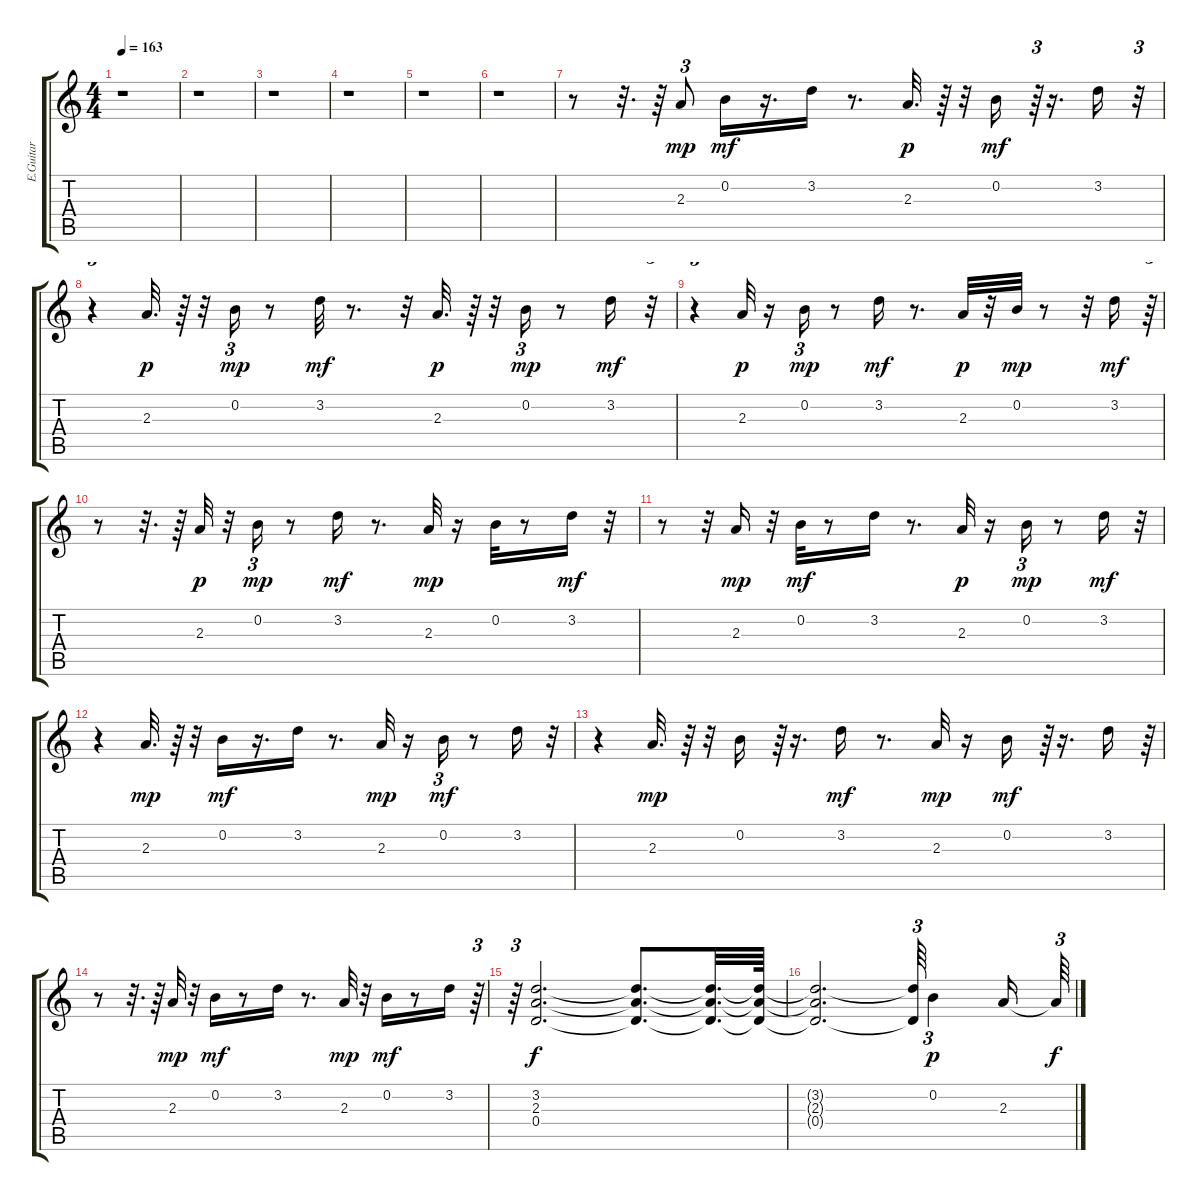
\track ("E.Guitar            " "E.Guitar  ") {instrument electricguitarclean}
\staff {score tabs}
\tuning (E4 B3 G3 D3 A2 E2) {hide}
\ts (4 4)
\tempo 163
\clef g2
\ks c
r.1{dy mf} |
r.1 |
r.1 |
r.1 |
r.1 |
r.1 |
r.8 r.32{d} r.64 2.3.8{tu (3 2) dy mp} 0.2.16{dy mf} r.16{d} 3.2.16 r.8{d} 2.3.32{d dy p} r.64 r.32 0.2.16{dy mf} r.64{tu (3 2)} r.16{d} 3.2.16 r.32{tu (3 2)} |
r.4{tu (3 2)} 2.3.32{d dy p} r.64 r.32 0.2.16{tu (3 2) dy mp} r.8 3.2.32{dy mf} r.8{d} r.32 2.3.32{d dy p} r.64 r.32 0.2.16{tu (3 2) dy mp} r.8 3.2.16{dy mf} r.32{tu (3 2)} |
r.4{tu (3 2)} 2.3.32{dy p} r.16 0.2.16{tu (3 2) dy mp} r.8 3.2.16{dy mf} r.8{d} 2.3.32{dy p} r.32 0.2.32{dy mp} r.8 r.32 3.2.16{dy mf} r.64{tu (3 2)} |
r.8 r.32{d} r.64 2.3.32{dy p} r.32 0.2.16{tu (3 2) dy mp} r.8 3.2.16{dy mf} r.8{d} 2.3.32{dy mp} r.16 0.2.32 r.8 3.2.16{dy mf} r.32 |
r.8 r.32 2.3.16{dy mp} r.32 0.2.32{dy mf} r.8 3.2.16 r.8{d} 2.3.32{dy p} r.16 0.2.16{tu (3 2) dy mp} r.8 3.2.16{dy mf} r.32{tu (3 2)} |
r.4{tu (3 2)} 2.3.32{d dy mp} r.64 r.32 0.2.16{dy mf} r.16{d} 3.2.16 r.8{d} 2.3.32{dy mp} r.16 0.2.16{tu (3 2) dy mf} r.8 3.2.16 r.32{tu (3 2)} |
r.4{tu (3 2)} 2.3.32{d dy mp} r.64 r.32 0.2.16 r.64{tu (3 2)} r.16{d} 3.2.16{dy mf} r.8{d} 2.3.32{dy mp} r.16 0.2.16{dy mf} r.64{tu (3 2)} r.16{d} 3.2.16 r.64{tu (3 2)} |
r.8 r.32{d} r.64 2.3.32{dy mp} r.32 0.2.16{dy mf} r.8 3.2.16 r.8{d} 2.3.32{dy mp} r.32 0.2.16{dy mf} r.8 3.2.16 r.64{tu (3 2)} |
r.64{tu (3 2)} (3.2 2.3 0.4).2{d dy f} (3.2{t} 2.3{t} 0.4{t}).8{d} (3.2{t} 2.3{t} 0.4{t}).32{d} (3.2{t} 2.3{t} 0.4{t}).64 |
(3.2{t} 2.3{t} 0.4{t}).2{d} (3.2{t} 0.4{t}).64{tu (3 2)} 0.2.4{tu (3 2) dy p} 2.3.16 2.3{t}.64{tu (3 2) dy f}
